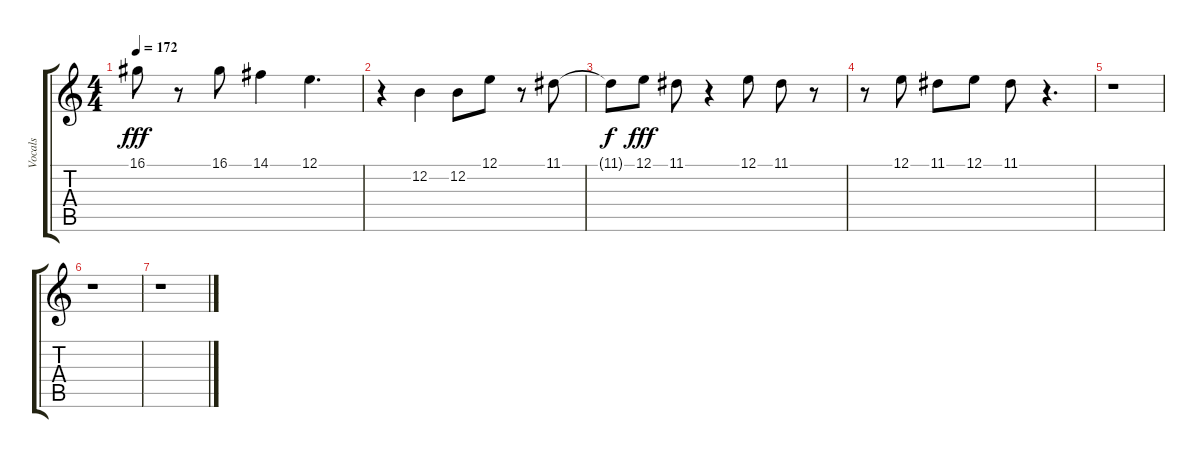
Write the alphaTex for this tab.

\track ("Vocals" "Vocals") {instrument lead1square}
\staff {score tabs}
\tuning (E4 B3 G3 D3 A2 E2) {hide}
\ts (4 4)
\tempo 172
\clef g2
\ks c
16.1.8{dy fff} r.8 16.1.8 14.1.4 12.1.4{d} |
r.4 12.2.4 12.2.8 12.1.8 r.8 11.1.8 |
11.1{t}.8{dy f} 12.1.8{dy fff} 11.1.8 r.4 12.1.8 11.1.8 r.8 |
r.8 12.1.8 11.1.8 12.1.8 11.1.8 r.4{d} |
r.1 |
r.1 |
r.1
